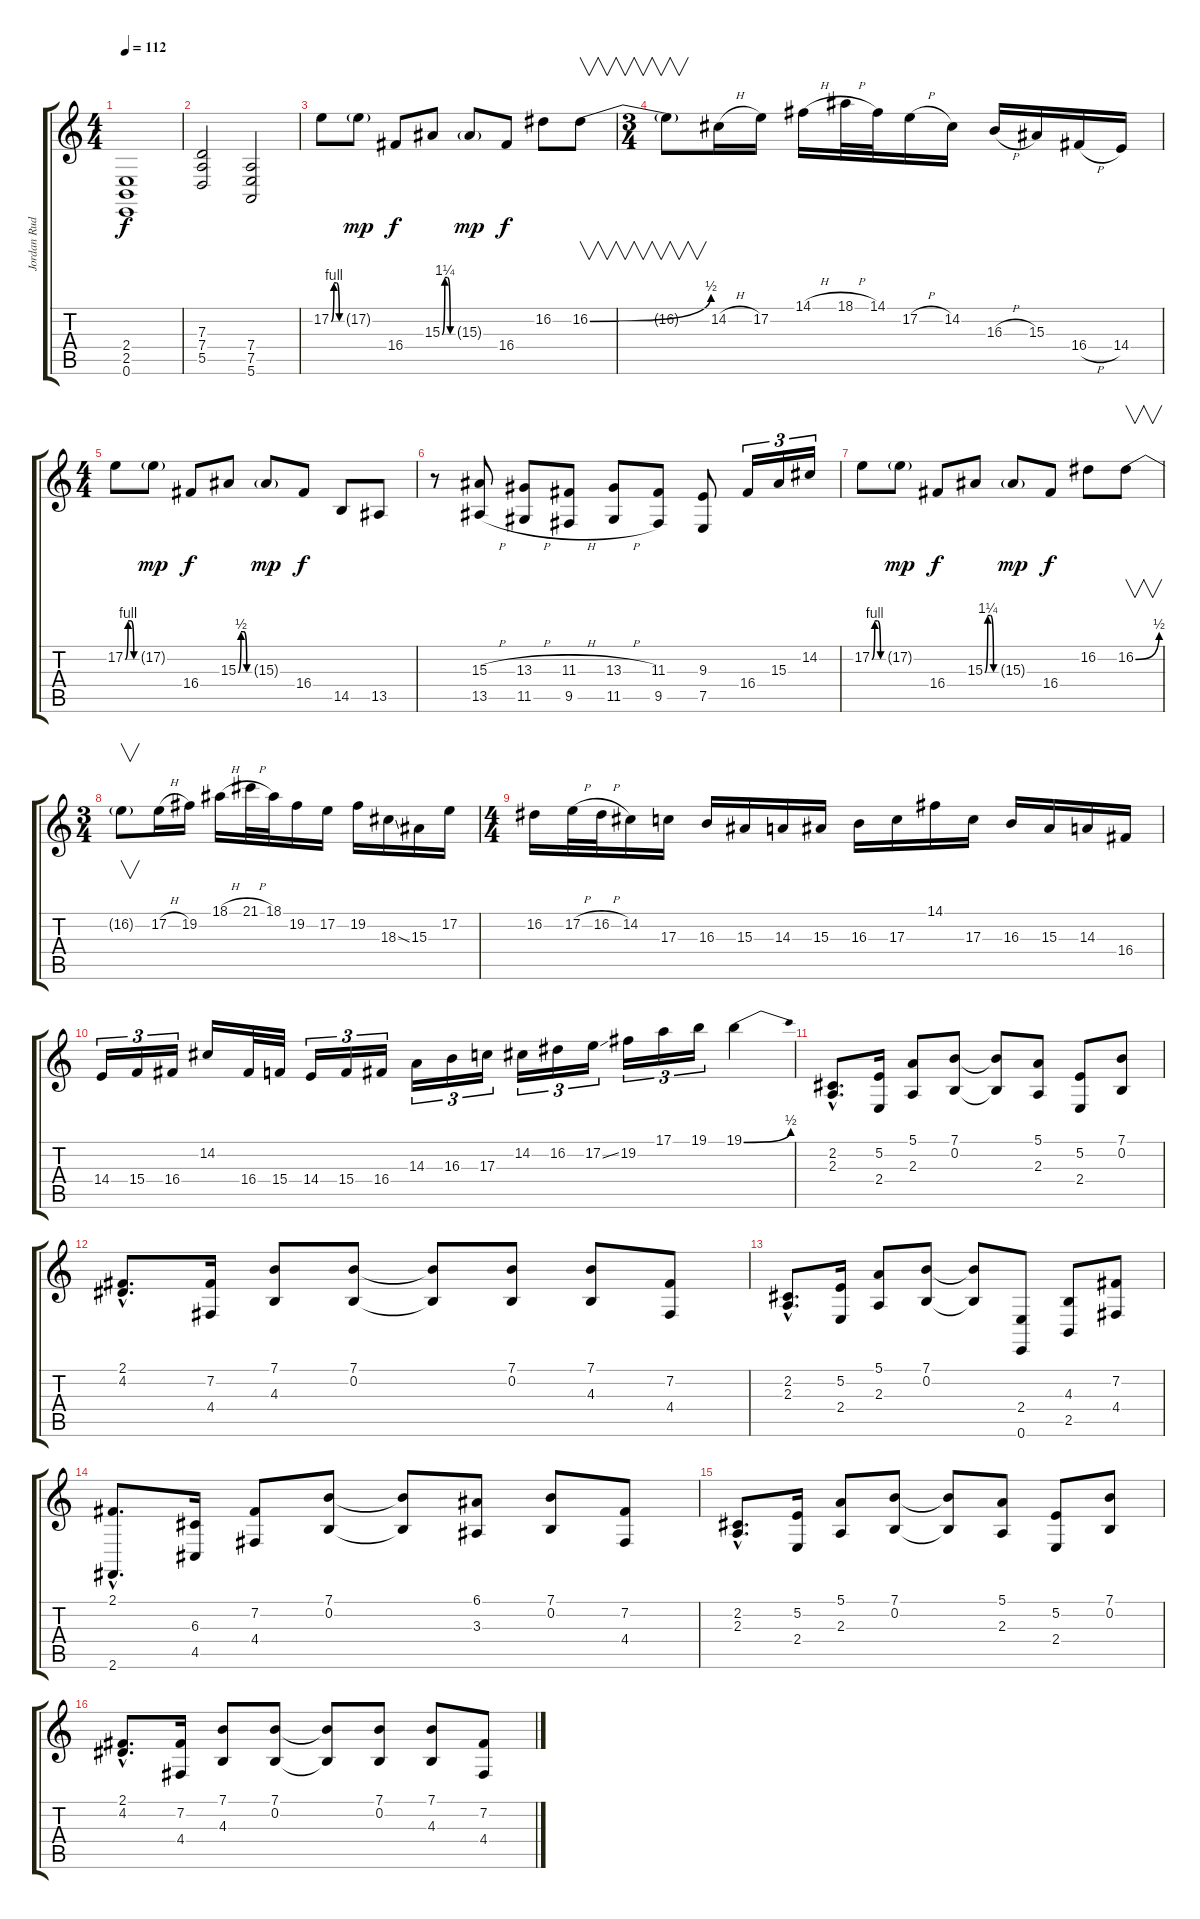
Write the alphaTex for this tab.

\track ("Jordan Rudess - Keyboard" "Jordan Rud") {instrument stringensemble1}
\staff {score tabs}
\tuning (E4 B3 G3 D3 A2 E2) {hide}
\ts (4 4)
\tempo 112
\clef g2
\ks c
(2.4 2.5 0.6).1{dy f} |
(7.3 7.4 5.5).2 (7.4 7.5 5.6).2 |
17.2{be (custom 0 0 15 4 30 4 45 0 60 0)}.8 17.2{g}.8{dy mp} 16.4.8{dy f} 15.3{be (custom 0 0 15 5 30 5 45 0 60 0)}.8 15.3{g}.8{dy mp} 16.4.8{dy f} 16.2.8 16.2{be (bend 0 0 60 2)}.8{v} |
\ts (3 4)
16.2{t}.8{v} 14.2{h}.16 17.2.16 14.1{h}.16 18.1{h}.32 14.1.32 17.2{h}.16 14.2.16 16.3{h}.16 15.3.16 16.4{h}.16 14.4.16 |
\ts (4 4)
17.2{be (custom 0 0 15 4 30 4 45 0 60 0)}.8 17.2{g}.8{dy mp} 16.4.8{dy f} 15.3{be (custom 0 0 15 2 30 2 45 0 60 0)}.8 15.3{g}.8{dy mp} 16.4.8{dy f} 14.5.8 13.5.8 |
r.8 (15.3{h} 13.5{h}).8 (13.3{h} 11.5{h}).8 (11.3{h} 9.5{h}).8 (13.3{h} 11.5{h}).8 (11.3 9.5).8 (9.3 7.5).8 16.4.16{tu (3 2)} 15.3.16{tu (3 2)} 14.2.16{tu (3 2)} |
17.2{be (custom 0 0 15 4 30 4 45 0 60 0)}.8 17.2{g}.8{dy mp} 16.4.8{dy f} 15.3{be (custom 0 0 15 5 30 5 45 0 60 0)}.8 15.3{g}.8{dy mp} 16.4.8{dy f} 16.2.8 16.2{be (bend 0 0 60 2)}.8{v} |
\ts (3 4)
16.2{t}.8{v} 17.2{h}.16 19.2.16 18.1{h}.16 21.1{h}.32 18.1.32 19.2.16 17.2.16 19.2.16 18.3{ss}.16 15.3.16 17.2.16 |
\ts (4 4)
16.2.16 17.2{h}.32 16.2{h}.32 14.2.16 17.3.16 16.3.16 15.3.16 14.3.16 15.3.16 16.3.16 17.3.16 14.1.16 17.3.16 16.3.16 15.3.16 14.3.16 16.4.16 |
14.4.16{tu (3 2)} 15.4.16{tu (3 2)} 16.4.16{tu (3 2)} 14.2.16 16.4.32 15.4.32 14.4.16{tu (3 2)} 15.4.16{tu (3 2)} 16.4.16{tu (3 2)} 14.3.16{tu (3 2)} 16.3.16{tu (3 2)} 17.3.16{tu (3 2)} 14.2.16{tu (3 2)} 16.2.16{tu (3 2)} 17.2{ss}.16{tu (3 2)} 19.2.16{tu (3 2)} 17.1.16{tu (3 2)} 19.1.16{tu (3 2)} 19.1{be (bend 0 0 60 2)}.4 |
(2.2{hac} 2.3{hac}).8{d} (5.2 2.4).16 (5.1 2.3).8 (7.1 0.2).8 (7.1{t} 0.2{t}).8 (5.1 2.3).8 (5.2 2.4).8 (7.1 0.2).8 |
(2.1{hac} 4.2{hac}).8{d} (7.2 4.4).16 (7.1 4.3).8 (7.1 0.2).8 (7.1{t} 0.2{t}).8 (7.1 0.2).8 (7.1 4.3).8 (7.2 4.4).8 |
(2.2{hac} 2.3{hac}).8{d} (5.2 2.4).16 (5.1 2.3).8 (7.1 0.2).8 (7.1{t} 0.2{t}).8 (2.4 0.6).8 (4.3 2.5).8 (7.2 4.4).8 |
(2.1{hac} 2.6{hac}).8{d} (6.3 4.5).16 (7.2 4.4).8 (7.1 0.2).8 (7.1{t} 0.2{t}).8 (6.1 3.3).8 (7.1 0.2).8 (7.2 4.4).8 |
(2.2{hac} 2.3{hac}).8{d} (5.2 2.4).16 (5.1 2.3).8 (7.1 0.2).8 (7.1{t} 0.2{t}).8 (5.1 2.3).8 (5.2 2.4).8 (7.1 0.2).8 |
(2.1{hac} 4.2{hac}).8{d} (7.2 4.4).16 (7.1 4.3).8 (7.1 0.2).8 (7.1{t} 0.2{t}).8 (7.1 0.2).8 (7.1 4.3).8 (7.2 4.4).8
